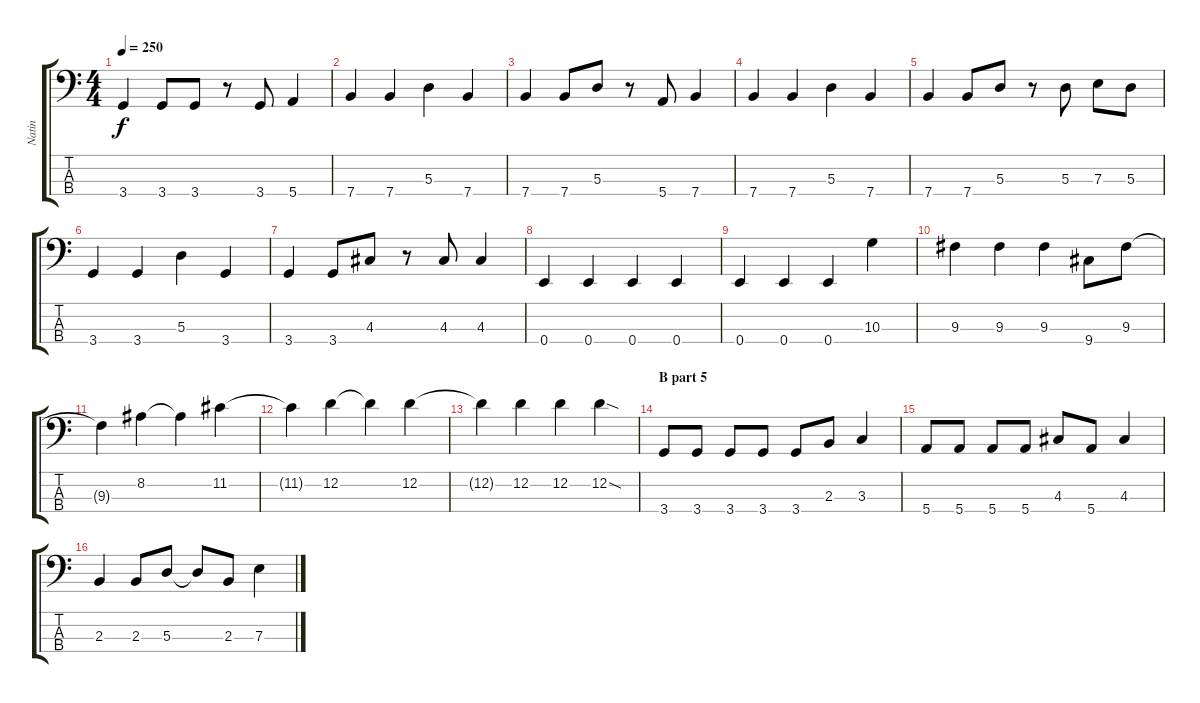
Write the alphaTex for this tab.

\track ("Natin" "Natin") {instrument electricbassfinger}
\staff {score tabs}
\tuning (G2 D2 A1 E1) {hide}
\ts (4 4)
\tempo 250
\clef f4
\ks c
3.4.4{dy f} 3.4.8 3.4.8 r.8 3.4.8 5.4.4 |
7.4.4 7.4.4 5.3.4 7.4.4 |
7.4.4 7.4.8 5.3.8 r.8 5.4.8 7.4.4 |
7.4.4 7.4.4 5.3.4 7.4.4 |
7.4.4 7.4.8 5.3.8 r.8 5.3.8 7.3.8 5.3.8 |
3.4.4 3.4.4 5.3.4 3.4.4 |
3.4.4 3.4.8 4.3.8 r.8 4.3.8 4.3.4 |
0.4.4 0.4.4 0.4.4 0.4.4 |
0.4.4 0.4.4 0.4.4 10.3.4 |
9.3.4 9.3.4 9.3.4 9.4.8 9.3.8 |
9.3{t}.4 8.2.4 8.2{t}.4 11.2.4 |
11.2{t}.4 12.2.4 12.2{t}.4 12.2.4 |
12.2{t}.4 12.2.4 12.2.4 12.2{sod}.4 |
\section ("" "B part 5")
3.4.8 3.4.8 3.4.8 3.4.8 3.4.8 2.3.8 3.3.4 |
5.4.8 5.4.8 5.4.8 5.4.8 4.3.8 5.4.8 4.3.4 |
2.3.4 2.3.8 5.3.8 5.3{t}.8 2.3.8 7.3.4
